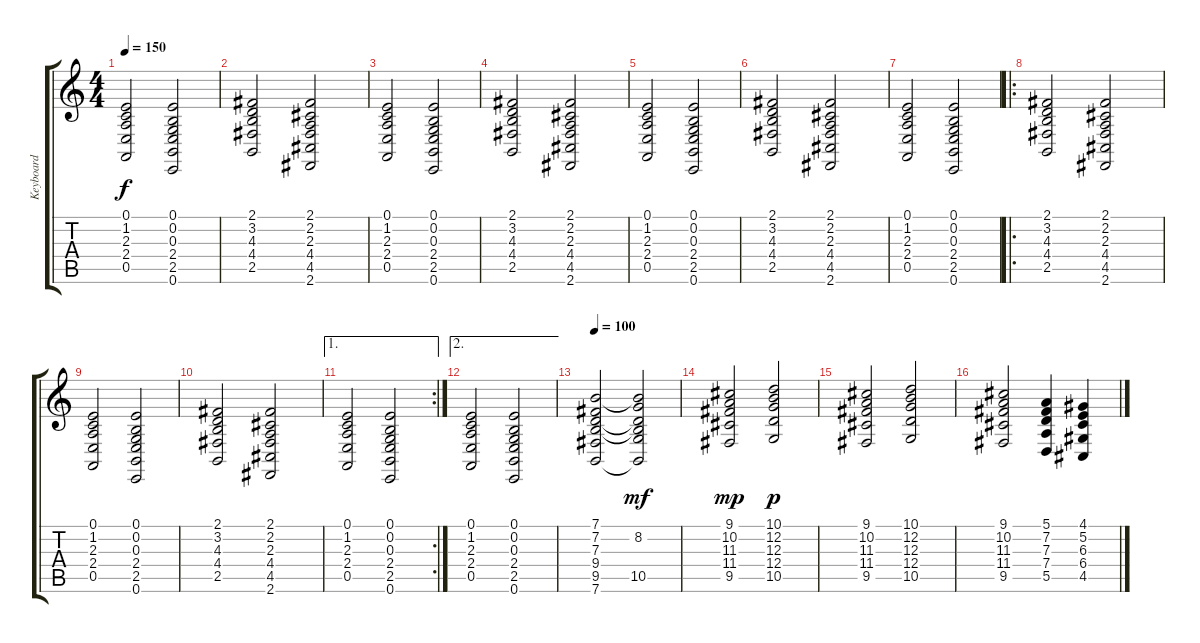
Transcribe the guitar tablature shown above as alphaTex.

\track ("Keyboard" "Keyboard") {instrument choiraahs}
\staff {score tabs}
\tuning (E4 B3 G3 D3 A2 E2) {hide}
\ts (4 4)
\tempo 150
\clef g2
\ks c
(0.1 1.2 2.3 2.4 0.5).2{dy f} (0.1 0.2 0.3 2.4 2.5 0.6).2 |
(2.1 3.2 4.3 4.4 2.5).2 (2.1 2.2 2.3 4.4 4.5 2.6).2 |
(0.1 1.2 2.3 2.4 0.5).2 (0.1 0.2 0.3 2.4 2.5 0.6).2 |
(2.1 3.2 4.3 4.4 2.5).2 (2.1 2.2 2.3 4.4 4.5 2.6).2 |
(0.1 1.2 2.3 2.4 0.5).2 (0.1 0.2 0.3 2.4 2.5 0.6).2 |
(2.1 3.2 4.3 4.4 2.5).2 (2.1 2.2 2.3 4.4 4.5 2.6).2 |
(0.1 1.2 2.3 2.4 0.5).2 (0.1 0.2 0.3 2.4 2.5 0.6).2 |
\ro
(2.1 3.2 4.3 4.4 2.5).2 (2.1 2.2 2.3 4.4 4.5 2.6).2 |
(0.1 1.2 2.3 2.4 0.5).2 (0.1 0.2 0.3 2.4 2.5 0.6).2 |
(2.1 3.2 4.3 4.4 2.5).2 (2.1 2.2 2.3 4.4 4.5 2.6).2 |
\ae 1
\rc 2
(0.1 1.2 2.3 2.4 0.5).2 (0.1 0.2 0.3 2.4 2.5 0.6).2 |
\ae 2
(0.1 1.2 2.3 2.4 0.5).2 (0.1 0.2 0.3 2.4 2.5 0.6).2 |
\tempo 100
(7.1 7.2 7.3 9.4 9.5 7.6).2 (7.1{t} 8.2 7.3{t} 9.4{t} 10.5 7.6{t}).2{dy mf} |
(9.1 10.2 11.3 11.4 9.5).2{dy mp} (10.1 12.2 12.3 12.4 10.5).2{dy p} |
(9.1 10.2 11.3 11.4 9.5).2 (10.1 12.2 12.3 12.4 10.5).2 |
(9.1 10.2 11.3 11.4 9.5).2 (5.1 7.2 7.3 7.4 5.5).4 (4.1 5.2 6.3 6.4 4.5).4
